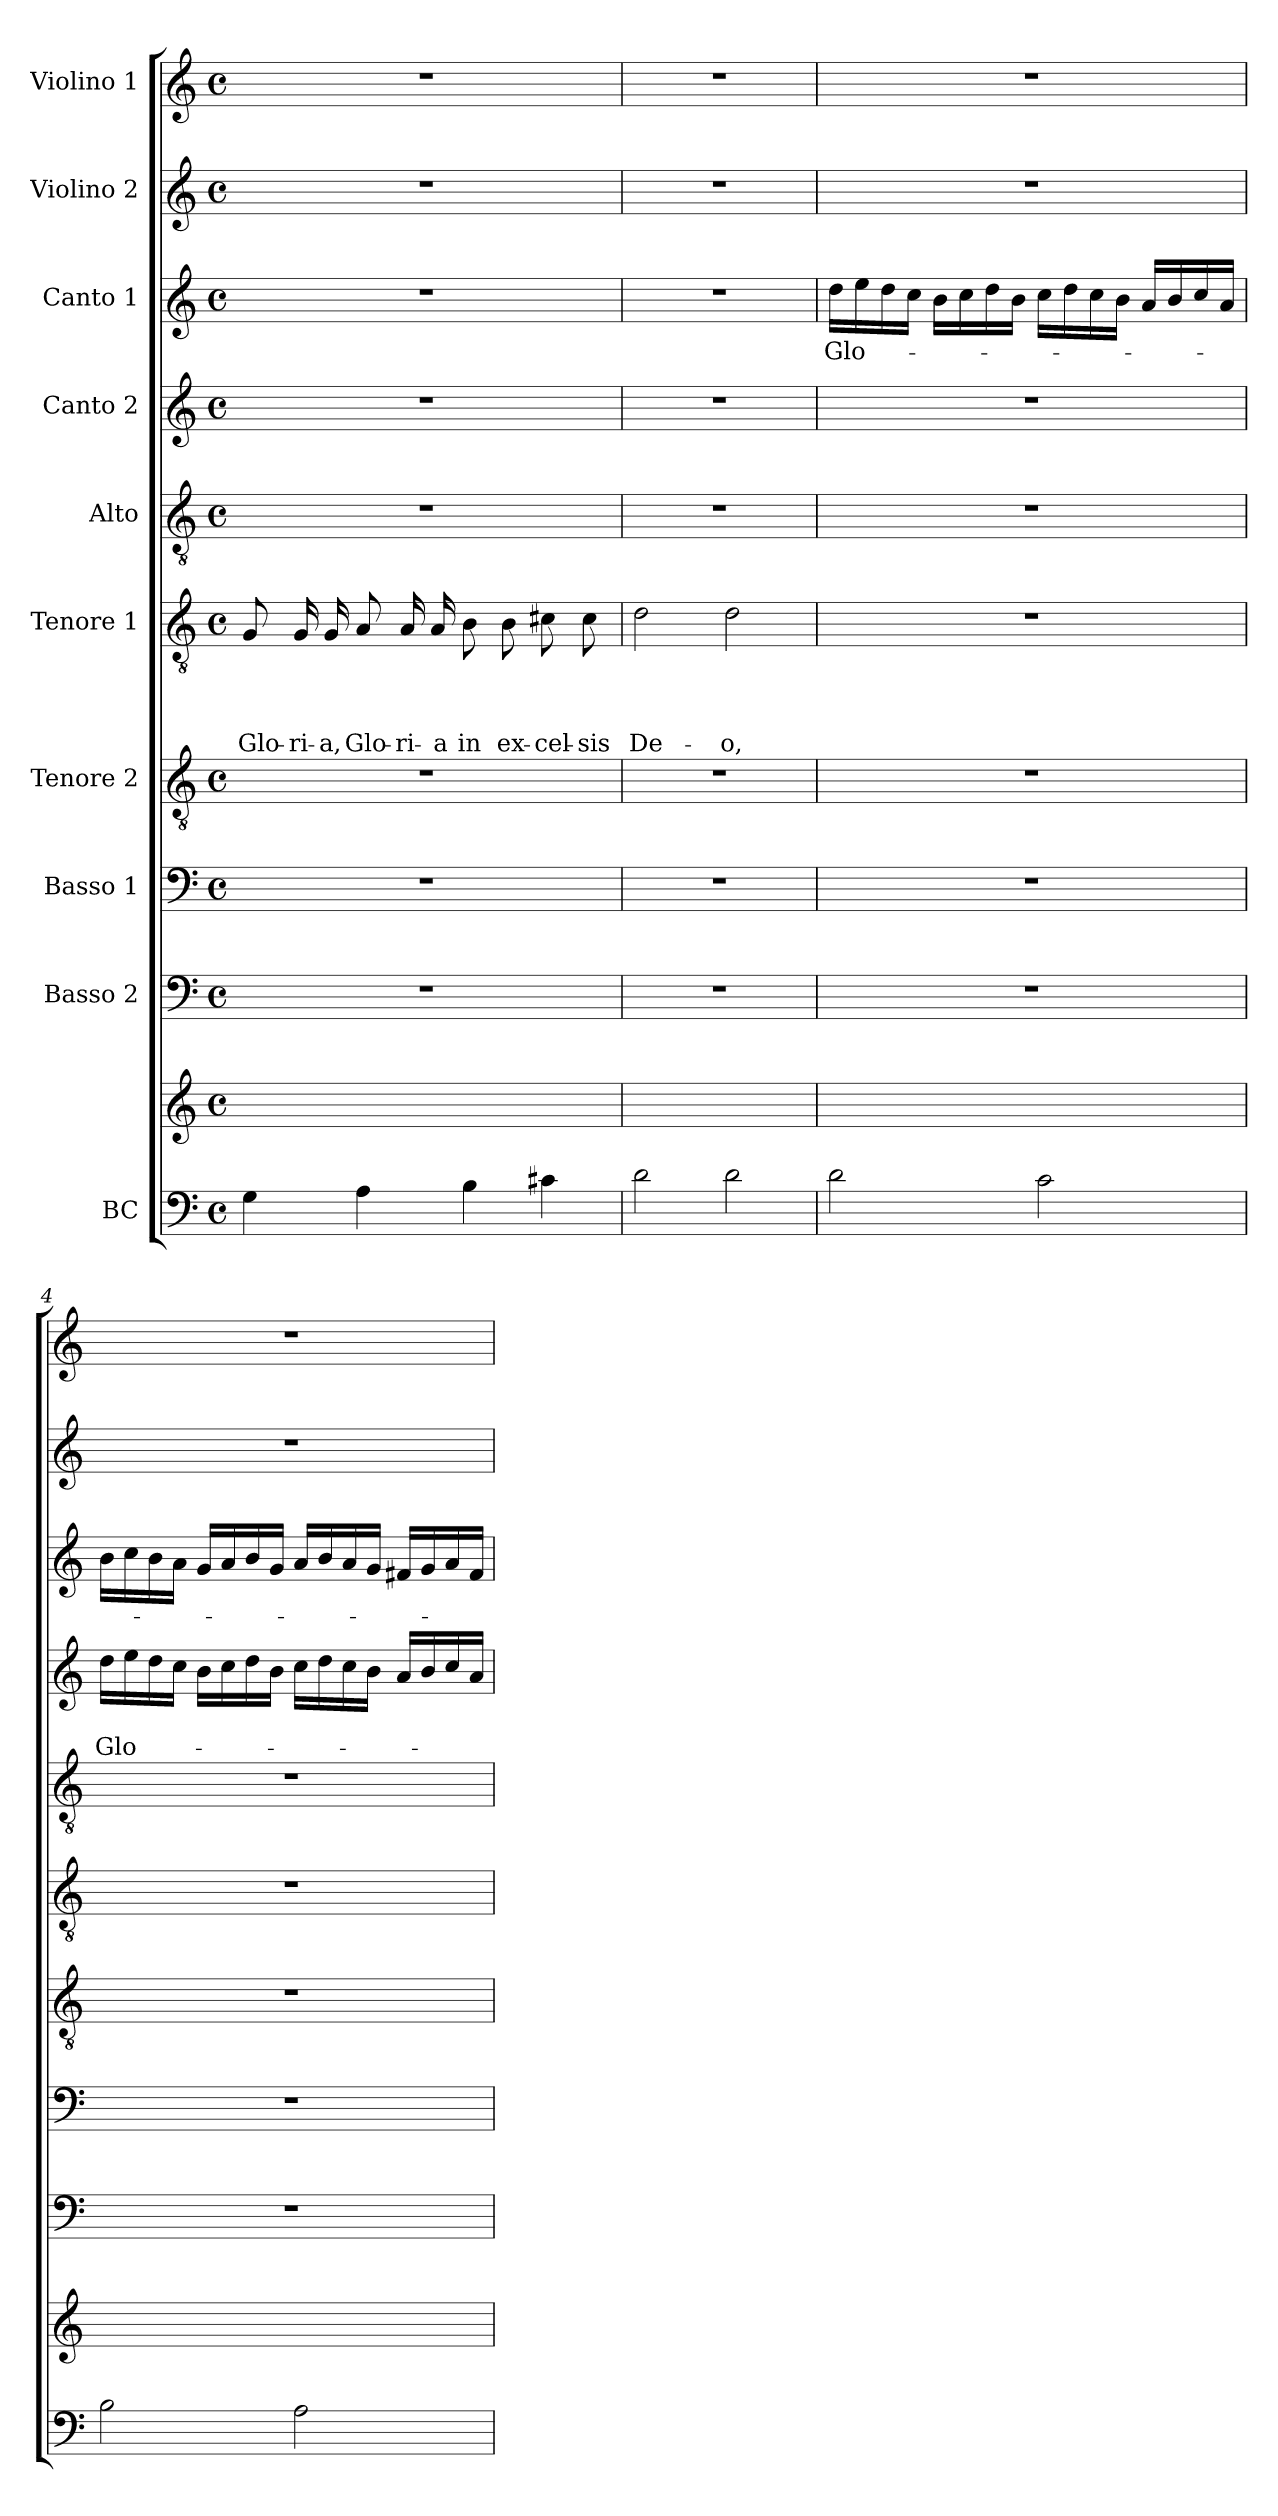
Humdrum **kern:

**kern	**kern	**kern	**kern	**kern	**kern	**text	**text	**text	**text	**kern	**kern	**text	**text	**kern	**text	**kern	**kern
*part11	*part10	*part9	*part8	*part7	*part6	*part6	*part6	*part6	*part6	*part5	*part4	*part4	*part4	*part3	*part3	*part2	*part1
*staff11	*staff10	*staff9	*staff8	*staff7	*staff6	*staff6	*staff6	*staff6	*staff6	*staff5	*staff4	*staff4	*staff4	*staff3	*staff3	*staff2	*staff1
*I"BC	*	*I"Basso 2	*I"Basso 1	*I"Tenore 2	*I"Tenore 1	*	*	*	*	*I"Alto	*I"Canto 2	*	*	*I"Canto 1	*	*I"Violino 2	*I"Violino 1
*clefF4	*clefG2	*clefF4	*clefF4	*clefGv2	*clefGv2	*	*	*	*	*clefGv2	*clefG2	*	*	*clefG2	*	*clefG2	*clefG2
*k[]	*k[]	*k[]	*k[]	*k[]	*k[]	*	*	*	*	*k[]	*k[]	*	*	*k[]	*	*k[]	*k[]
*C:	*C:	*C:	*C:	*C:	*C:	*	*	*	*	*C:	*C:	*	*	*C:	*	*C:	*C:
*M4/4	*M4/4	*M4/4	*M4/4	*M4/4	*M4/4	*	*	*	*	*M4/4	*M4/4	*	*	*M4/4	*	*M4/4	*M4/4
*met(c)	*met(c)	*met(c)	*met(c)	*met(c)	*met(c)	*	*	*	*	*met(c)	*met(c)	*	*	*met(c)	*	*met(c)	*met(c)
=1	=1	=1	=1	=1	=1	=1	=1	=1	=1	=1	=1	=1	=1	=1	=1	=1	=1
!	!	!	!	!	!	!	!	!	!LO:LY:b	!	!	!	!	!	!	!	!
4G\	1ryy	1r	1r	1r	8G/	.	.	.	Glo-	1r	1r	.	.	1r	.	1r	1r
!	!	!	!	!	!	!	!	!	!LO:LY:b	!	!	!	!	!	!	!	!
.	.	.	.	.	16G/	.	.	.	-ri-	.	.	.	.	.	.	.	.
!	!	!	!	!	!	!	!	!	!LO:LY:b	!	!	!	!	!	!	!	!
.	.	.	.	.	16G/	.	.	.	-a,	.	.	.	.	.	.	.	.
!	!	!	!	!	!	!	!	!	!LO:LY:b	!	!	!	!	!	!	!	!
4A\	.	.	.	.	8A/	.	.	.	Glo-	.	.	.	.	.	.	.	.
!	!	!	!	!	!	!	!	!	!LO:LY:b	!	!	!	!	!	!	!	!
.	.	.	.	.	16A/	.	.	.	-ri-	.	.	.	.	.	.	.	.
!	!	!	!	!	!	!	!	!	!LO:LY:b	!	!	!	!	!	!	!	!
.	.	.	.	.	16A/	.	.	.	-a	.	.	.	.	.	.	.	.
!	!	!	!	!	!	!	!	!	!LO:LY:b	!	!	!	!	!	!	!	!
4B\	.	.	.	.	8B\	.	.	.	in	.	.	.	.	.	.	.	.
!	!	!	!	!	!	!	!	!	!LO:LY:b	!	!	!	!	!	!	!	!
.	.	.	.	.	8B\	.	.	.	ex-	.	.	.	.	.	.	.	.
!	!	!	!	!	!	!	!	!	!LO:LY:b	!	!	!	!	!	!	!	!
4c#X\	.	.	.	.	8c#X\	.	.	.	-cel-	.	.	.	.	.	.	.	.
!	!	!	!	!	!	!	!	!	!LO:LY:b	!	!	!	!	!	!	!	!
.	.	.	.	.	8c#\	.	.	.	-sis	.	.	.	.	.	.	.	.
=2	=2	=2	=2	=2	=2	=2	=2	=2	=2	=2	=2	=2	=2	=2	=2	=2	=2
!	!	!	!	!	!	!	!	!	!LO:LY:b	!	!	!	!	!	!	!	!
2d\	1ryy	1r	1r	1r	2d\	.	.	.	De-	1r	1r	.	.	1r	.	1r	1r
!	!	!	!	!	!	!	!	!	!LO:LY:b	!	!	!	!	!	!	!	!
2d\	.	.	.	.	2d\	.	.	.	-o,	.	.	.	.	.	.	.	.
=3	=3	=3	=3	=3	=3	=3	=3	=3	=3	=3	=3	=3	=3	=3	=3	=3	=3
!	!	!	!	!	!	!	!	!	!	!	!	!	!	!	!LO:LY:b	!	!
2d\	1ryy	1r	1r	1r	1r	.	.	.	.	1r	1r	.	.	16dd\LL	Glo-	1r	1r
.	.	.	.	.	.	.	.	.	.	.	.	.	.	16ee\	.	.	.
.	.	.	.	.	.	.	.	.	.	.	.	.	.	16dd\	.	.	.
.	.	.	.	.	.	.	.	.	.	.	.	.	.	16cc\JJ	.	.	.
.	.	.	.	.	.	.	.	.	.	.	.	.	.	16b\LL	.	.	.
.	.	.	.	.	.	.	.	.	.	.	.	.	.	16cc\	.	.	.
.	.	.	.	.	.	.	.	.	.	.	.	.	.	16dd\	.	.	.
.	.	.	.	.	.	.	.	.	.	.	.	.	.	16b\JJ	.	.	.
2c\	.	.	.	.	.	.	.	.	.	.	.	.	.	16cc\LL	.	.	.
.	.	.	.	.	.	.	.	.	.	.	.	.	.	16dd\	.	.	.
.	.	.	.	.	.	.	.	.	.	.	.	.	.	16cc\	.	.	.
.	.	.	.	.	.	.	.	.	.	.	.	.	.	16b\JJ	.	.	.
.	.	.	.	.	.	.	.	.	.	.	.	.	.	16a/LL	.	.	.
.	.	.	.	.	.	.	.	.	.	.	.	.	.	16b/	.	.	.
.	.	.	.	.	.	.	.	.	.	.	.	.	.	16cc/	.	.	.
.	.	.	.	.	.	.	.	.	.	.	.	.	.	16a/JJ	.	.	.
=4	=4	=4	=4	=4	=4	=4	=4	=4	=4	=4	=4	=4	=4	=4	=4	=4	=4
!	!	!	!	!	!	!	!	!	!	!	!	!	!LO:LY:b	!	!	!	!
2B\	1ryy	1r	1r	1r	1r	.	.	.	.	1r	16dd\LL	.	Glo-	16b\LL	.	1r	1r
.	.	.	.	.	.	.	.	.	.	.	16ee\	.	.	16cc\	.	.	.
.	.	.	.	.	.	.	.	.	.	.	16dd\	.	.	16b\	.	.	.
.	.	.	.	.	.	.	.	.	.	.	16cc\JJ	.	.	16a\JJ	.	.	.
.	.	.	.	.	.	.	.	.	.	.	16b\LL	.	.	16g/LL	.	.	.
.	.	.	.	.	.	.	.	.	.	.	16cc\	.	.	16a/	.	.	.
.	.	.	.	.	.	.	.	.	.	.	16dd\	.	.	16b/	.	.	.
.	.	.	.	.	.	.	.	.	.	.	16b\JJ	.	.	16g/JJ	.	.	.
2A\	.	.	.	.	.	.	.	.	.	.	16cc\LL	.	.	16a/LL	.	.	.
.	.	.	.	.	.	.	.	.	.	.	16dd\	.	.	16b/	.	.	.
.	.	.	.	.	.	.	.	.	.	.	16cc\	.	.	16a/	.	.	.
.	.	.	.	.	.	.	.	.	.	.	16b\JJ	.	.	16g/JJ	.	.	.
.	.	.	.	.	.	.	.	.	.	.	16a/LL	.	.	16f#X/LL	.	.	.
.	.	.	.	.	.	.	.	.	.	.	16b/	.	.	16g/	.	.	.
.	.	.	.	.	.	.	.	.	.	.	16cc/	.	.	16a/	.	.	.
.	.	.	.	.	.	.	.	.	.	.	16a/JJ	.	.	16f#/JJ	.	.	.
=	=	=	=	=	=	=	=	=	=	=	=	=	=	=	=	=	=
*-	*-	*-	*-	*-	*-	*-	*-	*-	*-	*-	*-	*-	*-	*-	*-	*-	*-
